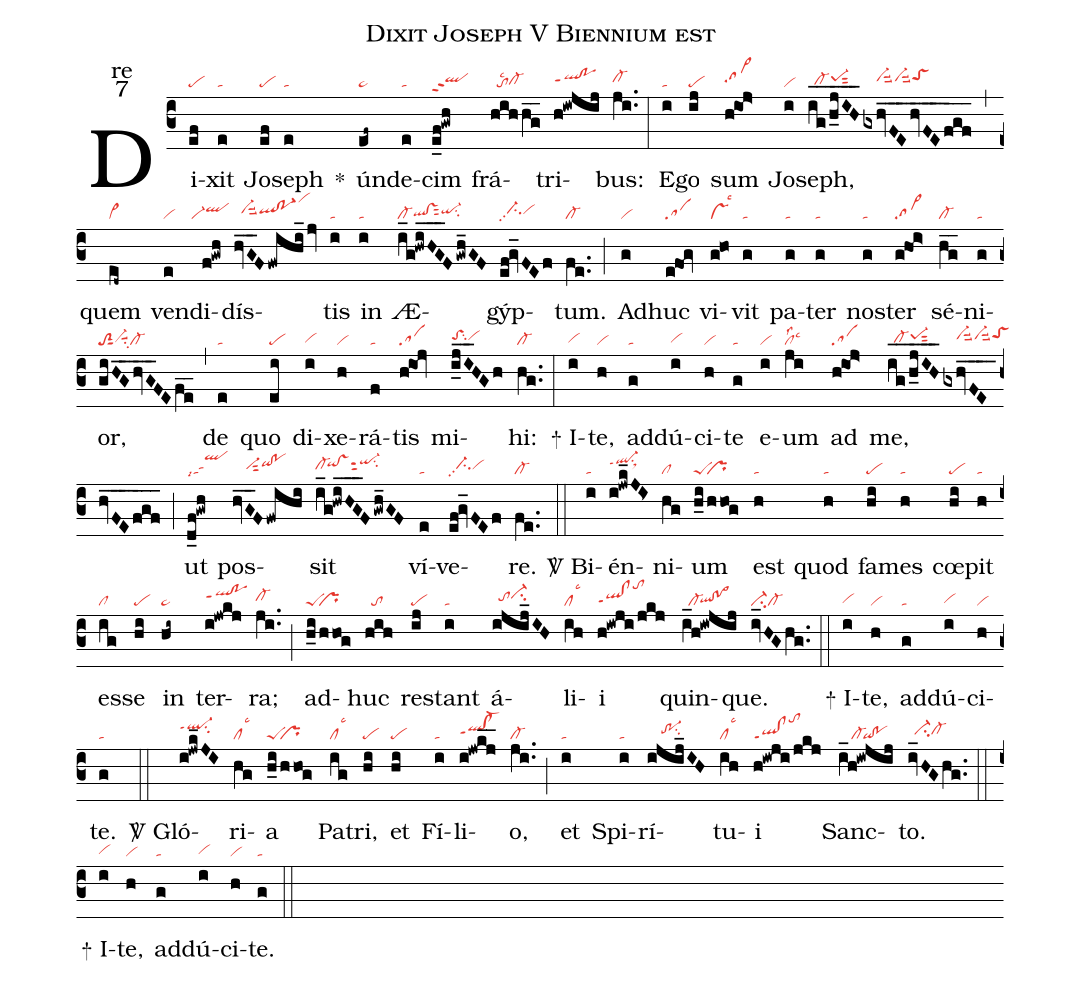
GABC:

name:Dixit Joseph V Biennium est;
office-part:re;
mode:7;
nabc-lines:1;
%%
(c3) Di(ef|pe)xit(e|ta) Jo(ef|pe)seph(e|ta) <sp>*</sp>() ún(ef~|ta>)de(e|ta)cim(e_f!gwh|qlhhppt2) frá(hihhg__|//tolsc2cl-hg)tri(h!iwjij|qlhh!pohhppt1)bus:(ji..|cl-hh) (:) E(i|ta)go(ij|pe) sum(h@ioj>|sa>hh) Jo(i|vi)seph,(ig__/h_jIH___|//cl-hgpe-1hhsut2|gxhvFE___hvFE___fgf___|////vi-hhsuu2vi-hhsuu2toShi) (,) quem(ed~|vi>) ven(e|vi)di(f!gwh|```vi-qlhi)dís(hvG__F/fwihi_/jv|//vi-hhsuu2qlhh!po-1hhvihm)tis(i|ta) in(i|ta) Æ(i_g!hwiHG___F/gwh_GF|cl-qlhg!vshgsut2qi-hhsu2)gýp(ef!gv_FEf|//ci-hhpp2vihh)tum.(fe..|cl-) (;) Ad(g|vi)huc(e@fog|sa) vi(g@ho|vslsc3)vit(g|ta) pa(g|ta)ter(g|ta) nos(g|ta)ter(g@hoi>|sa>) sé(hg__|cl-)ni(g|ta)or,(giHG__hvG__FEfe__|toS2sut1vi-hgsuu1su2cl-) (,) de(e|ta) quo(ei|pe) di(i|vihg)xe(h|vi)rá(f|ta)tis(h@ioj|sa) mi(i_jI__HGh|toShhsu2vihh)hi:(hg..|cl-) (:)
<sp>+</sp> I(i|vihg)te,(h|vi) ad(g|ta)dú(i|vihg)ci(h|vi)te(g|ta) e(i|vi)um(ji|cllss2lsc3) ad(h@ioj>|sa) me,(ig__/h_jIH___|//cl-hgpe-1hhsut2|gxhvFE___hvFE___fgf___|////vi-hhsuu2vi-hhsuu2toShi) (;) ut(d_f!gwh|talsi7tahhqlhl) pos(hvG__F/fwihi|////vi-hhsut2qihi!pohi)sit(i_g!hwiHG___F/gwh_GF|cl-hh`qihi!vshisut2qi-hjsu2) ví(e|ta)ve(ef!gv_FEf|//ci-hhpp2vihh)re.(fe..|cl-) (::)

<sp>V/</sp> Bi(i|ta)én(i!jwk_JI>|ql-hjppt1su1sux1)ni(hg|cl)um(h_i/hhog|peS``pr) est(h|ta) quod(h|ta) fa(hi|pe)mes(h|ta) cœ(hi|pe)pit(h|ta) es(ig|cl)se(hi|pe) in(hi~|ta>) ter(i!jwkj|qlhi!pohippt1)ra;(ji..|cl-hh) (;) ad(h_i/hhog|peS``pr)huc(hih|//to) res(ij|pe)tant(i|ta) á(ijij_IH|//tohhci-hi)li(ih|cllsc3)i(h!iwji/jkj|qlhg!clhgppt1tohm) quin(i_h!iwjij|//cl-`qlhg!po>hg)que.(iv_HGhg..|ci-cl-) (::)
<sp>+</sp> I(i|vihg)te,(h|vi) ad(g|ta)dú(i|vihg)ci(h|vi)te.(g|ta) (::)

<sp>V/</sp> Gló(i!jwk_JI|ql-hjppt1su2)ri(hg|cllsc3)a(h_i/hhog|peS``pr) Pa(ig|cllsc3)tri,(hi|pe) et(hi|pe) Fí(i|ta)li(i!jwkj__|qlhh!cl-hhppt1)o,(ji..|cl-) (;) et(i|ta) Spi(i|ta)rí(ijij_IH|////tr-1hhsu2)tu(ih|cllsc3)i(h!iwji/jkj|ql!clppt1tohm) Sanc(i_h!iwjij|////cl-`qi!po)to.(iv_HGhg..|//ci-hhcl-hh) (::)

<sp>+</sp> I(i|vihg)te,(h|vi) ad(g|ta)dú(i|vihg)ci(h|vi)te.(g|ta) (::)
